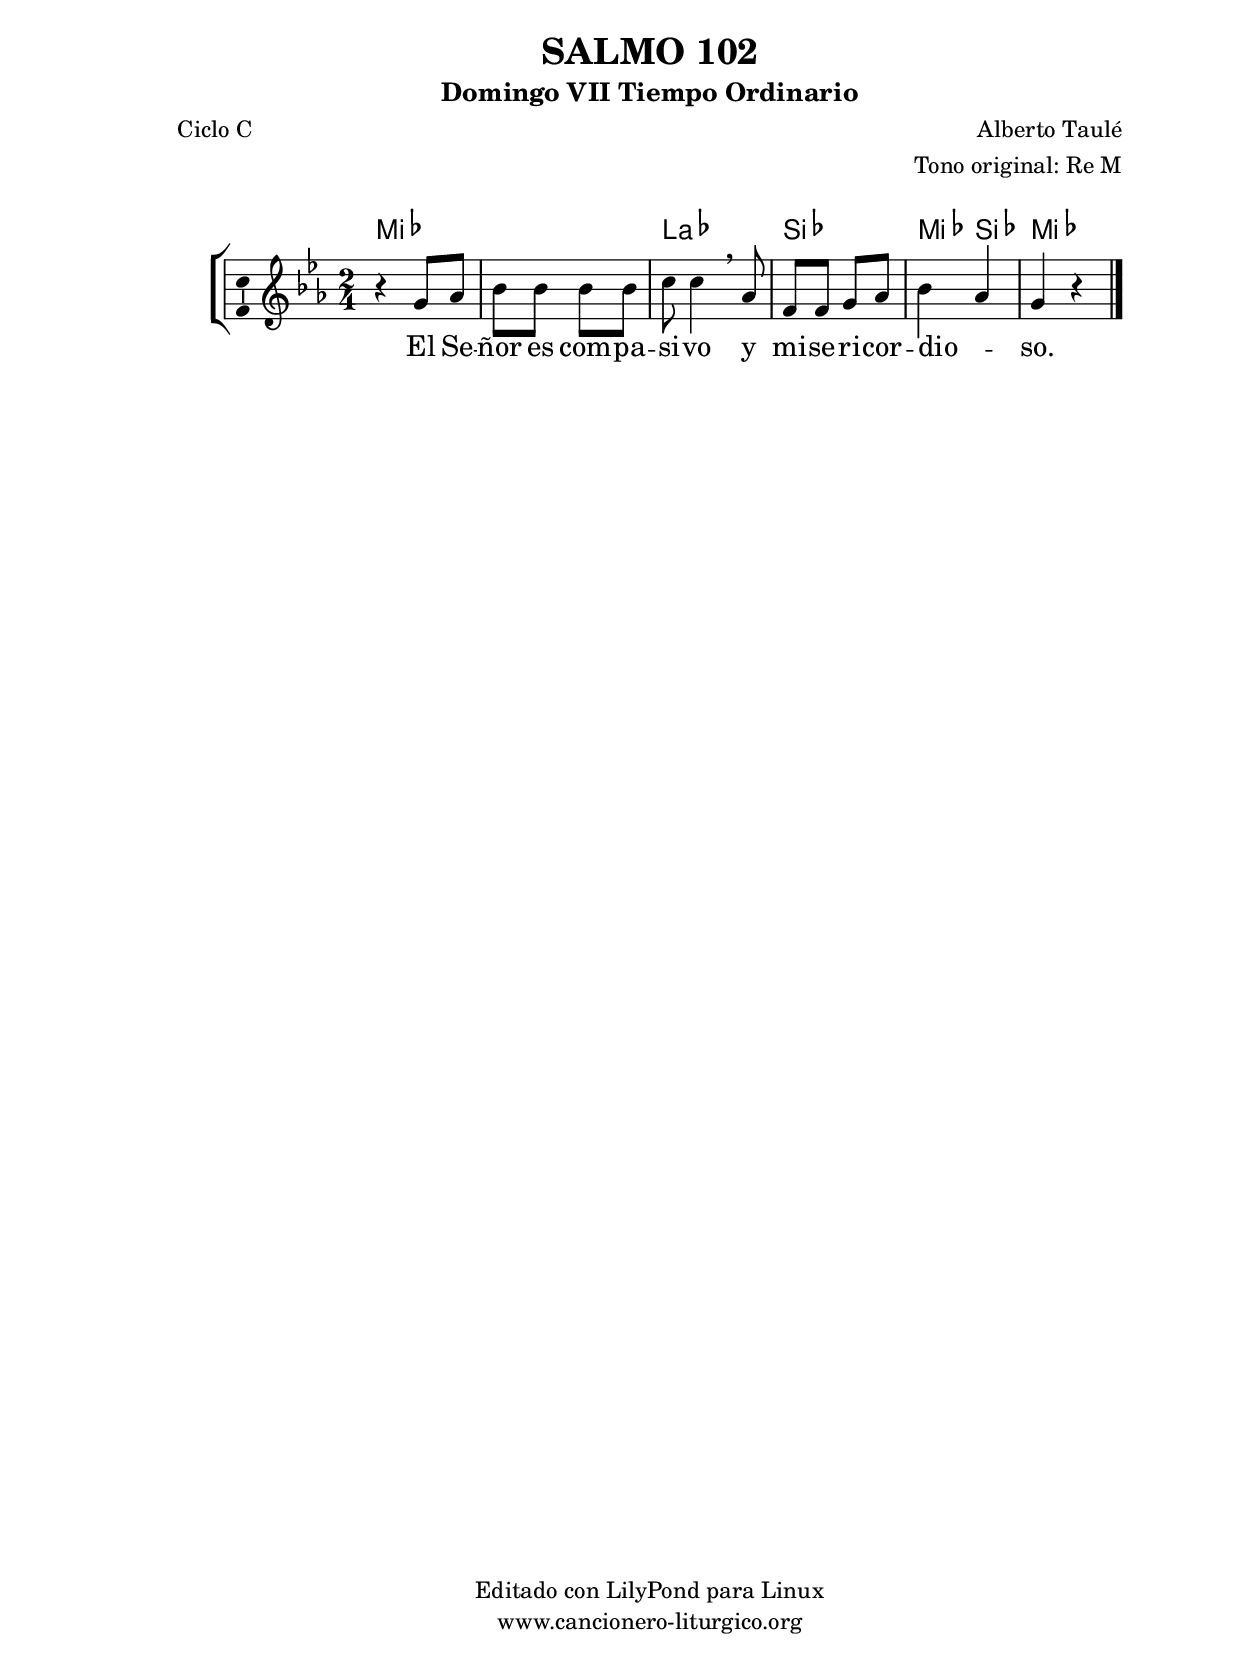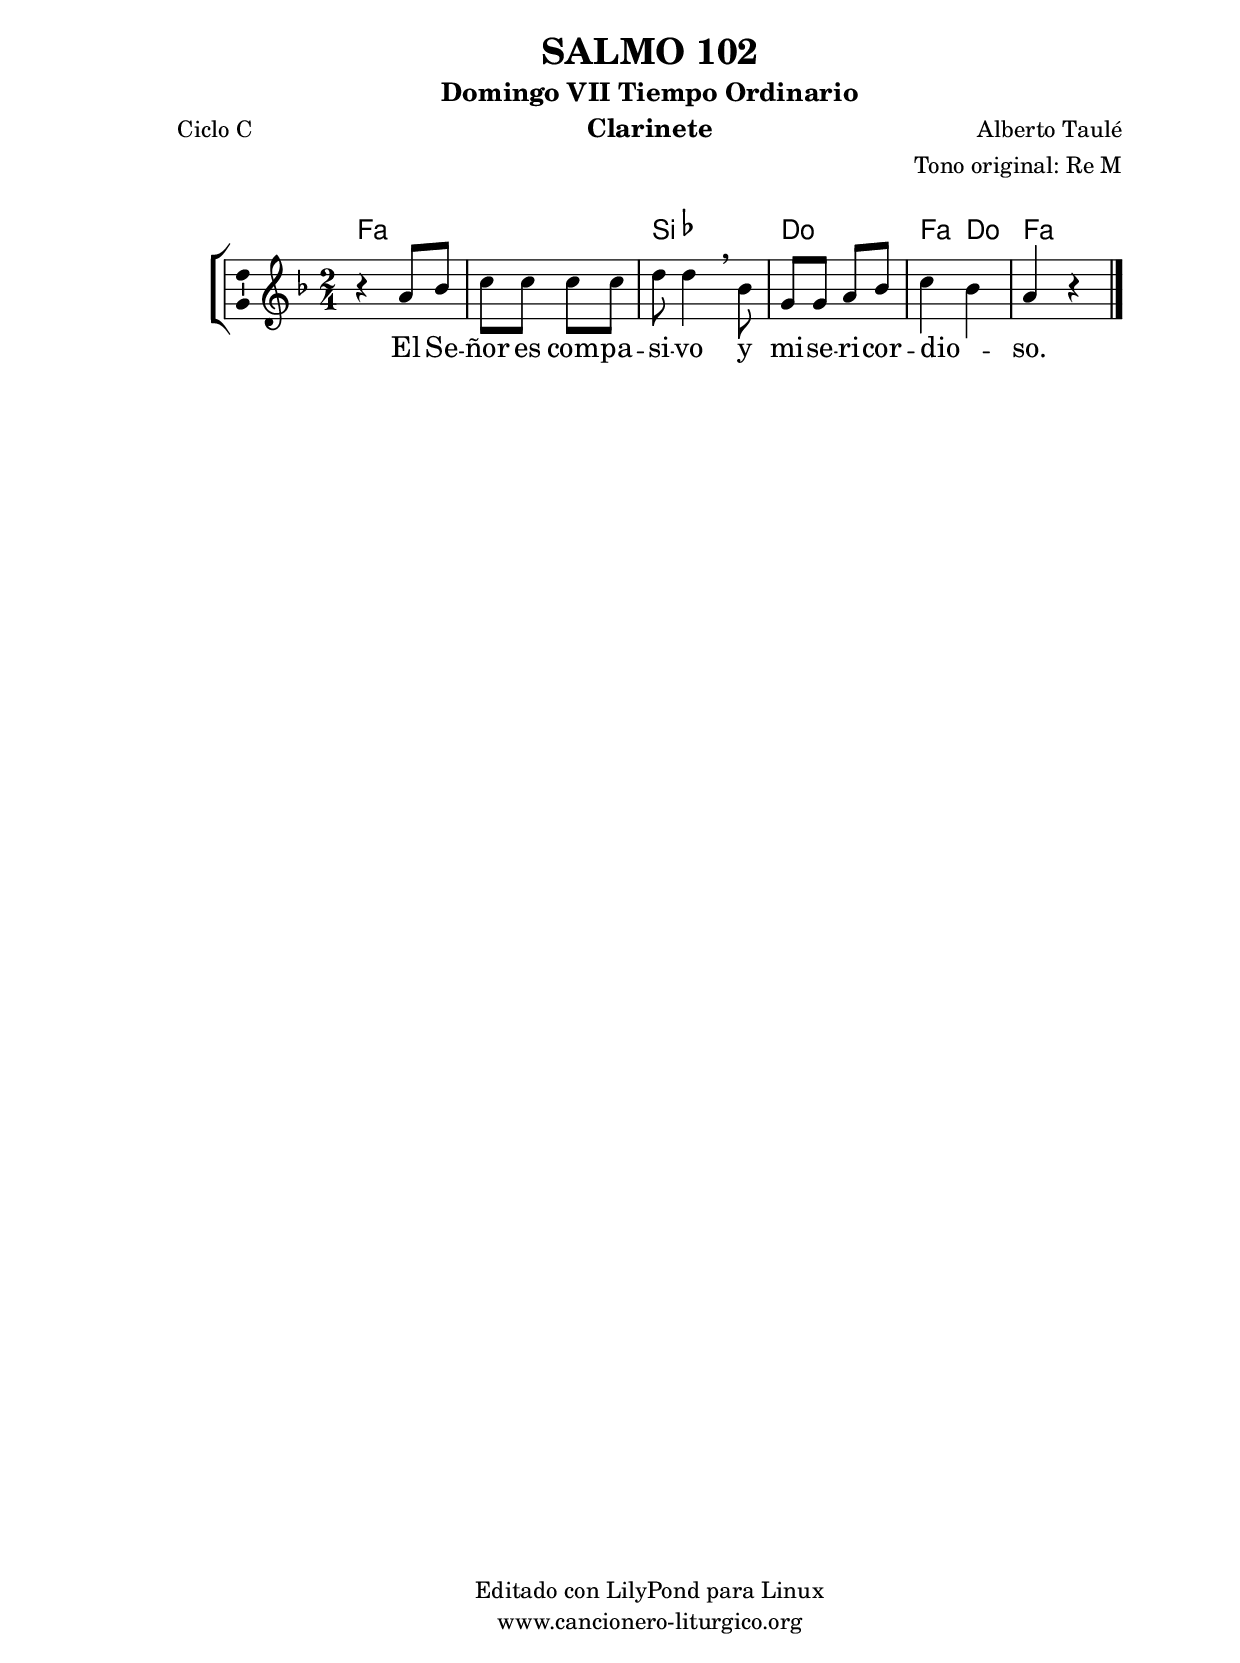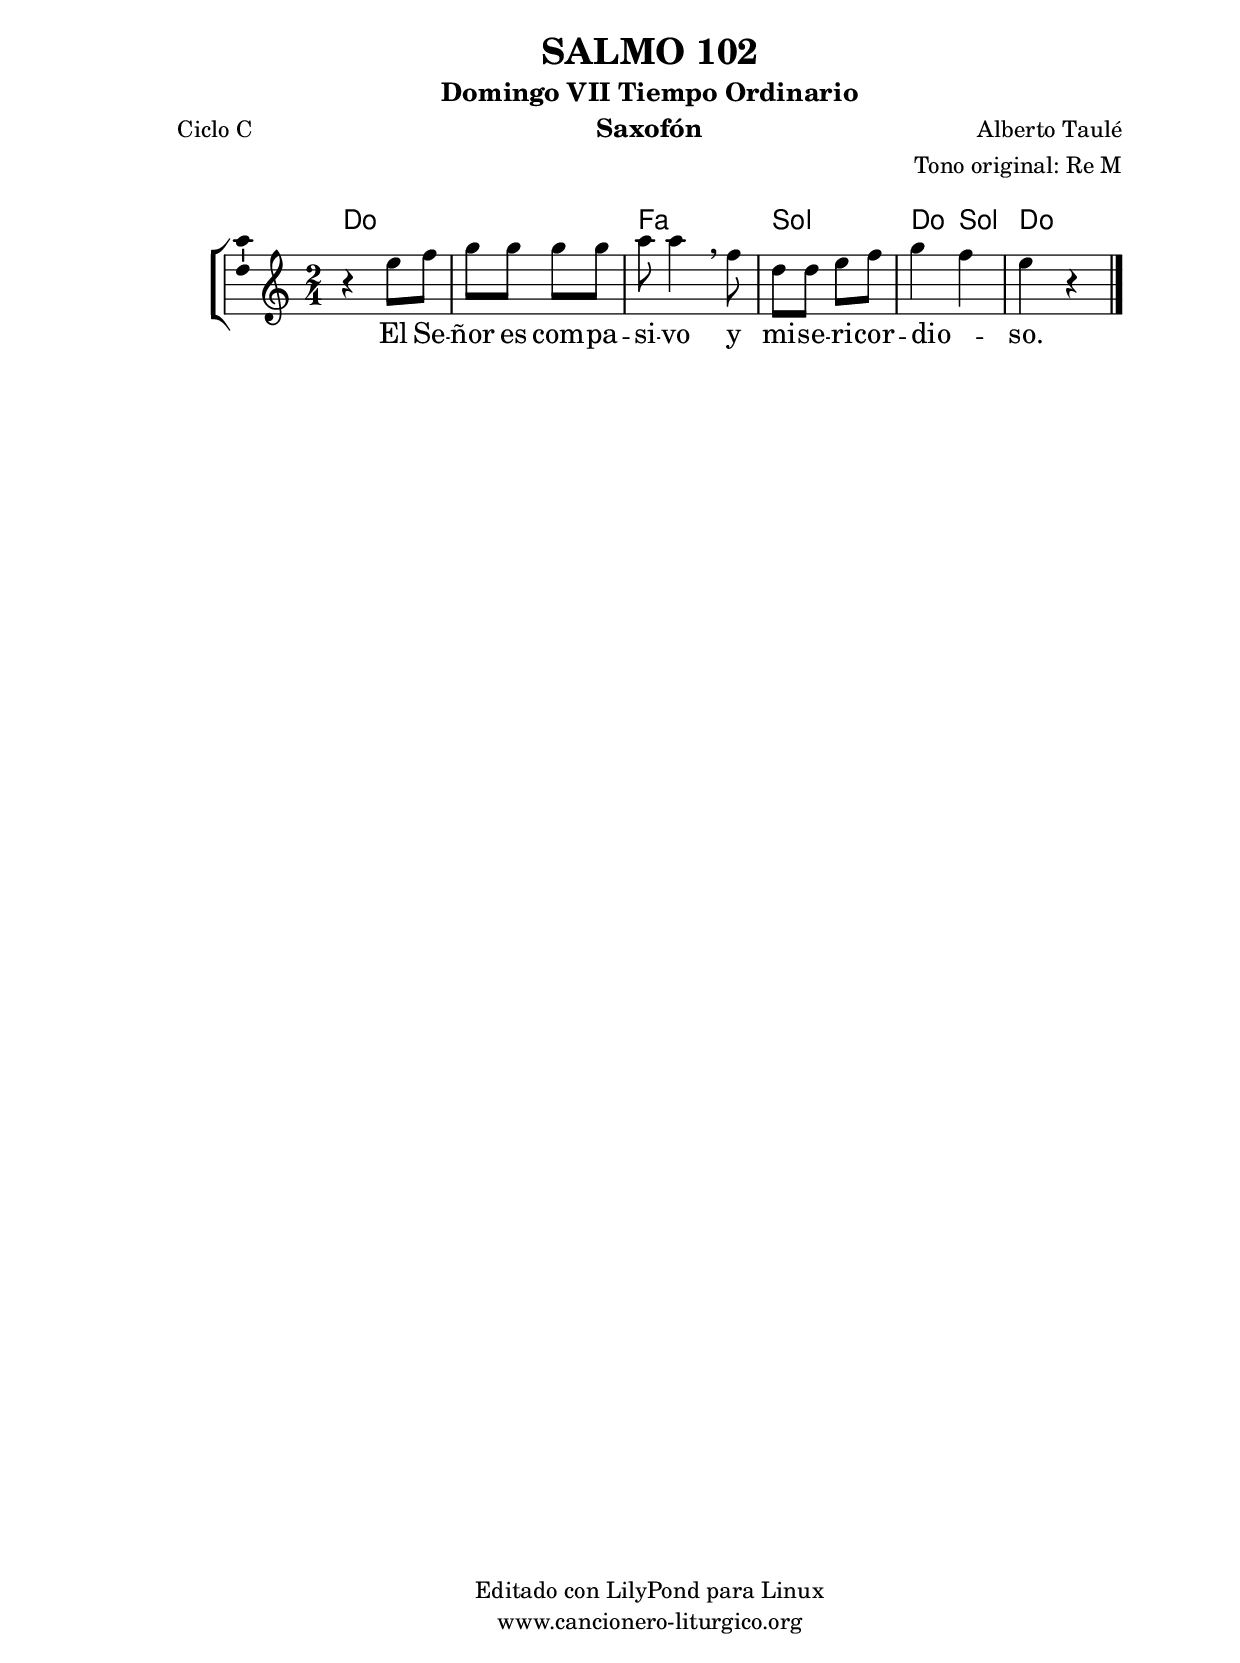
%
%para convertir .midi en .wav:
%timidity filename.midi -Ow -o finename.wav
%
%
%Para convertir de .wav a .mp3:
%lame -h -m j filename.wav
%
%
%para escuchar el midi:
%timidity nombrefichero.midi
%


%versión de lilypond para la que se ha escrito esta partitura:
\version "2.16.0"

	%Tamaño papel
	#(set-default-paper-size "a4")
	%Tamaño partitura
	#(set-global-staff-size 20)
	%No responde al pulsar sobre una nota
	#(ly:set-option 'point-and-click #f)

%parámetros del encabezamiento:
\header {
	title = "SALMO 102"
	subtitle = "Domingo VII Tiempo Ordinario"
	composer = "Alberto Taulé"
	poet = "Ciclo C"
	meter = ""
	arranger = "Tono original: Re M"
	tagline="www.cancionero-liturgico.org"
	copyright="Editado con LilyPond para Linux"
	tiempo = "Ordinario"
	usos = "Salmo"
	letra = "El Señor es compasivo y misericordioso."
	}

%parámetros asociados al papel:
\paper  {
	oddHeaderMarkup = \markup {\fill-line { \on-the-fly #not-first-page \fromproperty #'header:title \on-the-fly #not-first-page \fromproperty #'header:composer }}
	evenHeaderMarkup = \markup {\fill-line { \fromproperty #'header:composer \fromproperty #'header:title }}
	#(set-paper-size "a4")
	print-page-number = ##f
	first-page-number = 1
	print-first-page-number = ##f
%	head-separation = 3.0 \cm
	top-margin = 2.0 \cm
	bottom-margin = 0.5\cm
%%%	bottom-margin = -1.0\cm
	left-margin = 3.0 \cm
	line-width = 16.0 \cm 
	indent = 8\mm
	interscoreline = 2.\mm
	between-system-space = 15\mm
%	para que las partituras no llenen la hoja:
	ragged-bottom = ##t
%	idem para la última hoja:
	ragged-last-bottom = ##f
%	para que las partituras llenen el ancho del papel:
	ragged-last = ##f
	after-title-space = 2.5 \cm
%page-count=1
%system-count=8

	%Flexible Vertical Spacing
%	markup-markup-spacing =
%	#'((basic-distance . 15) (minimum-distance . 15) (padding . 3))
	markup-system-spacing =
	#'((basic-distance . 15) (minimum-distance . 15) (padding . 3))
	system-system-spacing =
	#'((basic-distance . 15) (minimum-distance . 15) (padding . 3))
	score-system-spacing =
	#'((basic-distance . 15) (minimum-distance . 15) (padding . 5))
%	top-system-spacing = % header
%	#'((basic-distance . 8) (minimum-distance . 0) (padding . 3))
%	top-markup-spacing =
%	#'((basic-distance . 20) (minimum-distance . 20) (padding . 3))
	last-bottom-spacing = % footer
	#'((basic-distance . 5) (minimum-distance . 5) (padding . 3))
%	score-markup-spacing =
%	#'((basic-distance . 16) (minimum-distance . 13) (padding . 3))

	}


%parámetros que afectan a toda la partitura:
global =  {
	%clave de sol (G):
	\clef G
	%armadura:
	\transpose d ees
	\key d \major
	\tempo 4=80
	\set Score.tempoHideNote = ##t
	}


acordes = {
	\italianChords
	\chordmode {
	\transpose d ees
{

d2 d g a d4 a d2

	}
	}
}

melodia = 
	\transpose d ees
{
	\relative c'{
	\time 2/4

r4 fis8 g
a a a a
b b4 \breathe g8
e e fis g
a4 g
fis4 r4

	\bar "|."
	}
	}


texto = \lyricmode {
El Se -- ñor es com -- pa -- si -- vo
y mi -- se -- ri -- cor -- dio -- _ so.
	}


acordesStaff = \context ChordNames = acordesStaff <<
	\set chordChanges = ##t
	\acordes
	>>


vozStaff = \context Voice = vozStaff
\with {\consists "Ambitus_engraver"}
<<
%	\set Staff.instrumentName = ""
%	\set Staff.shortInstrumentName = ""
%	\set Staff.midiInstrument = #"clarinet"
%	\set Staff.midiInstrument = #"cello"
%	\set Staff.midiInstrument = #"flute"
	\set Staff.midiInstrument = #"electric guitar (jazz)"
%	\set Staff.midiInstrument = #"english horn"
%	\set Staff.midiInstrument = #"violin"
%	\set Staff.midiInstrument = #"glockenspiel"
	\set Staff.midiMinimumVolume = #0.7
	\set Staff.midiMaximumVolume = #0.9
	\global
	\melodia
	>>


textoStaff = \context Lyrics = textoStaff <<
	\lyricsto vozStaff \texto
	>>

\book {
	\score {
		\context ChoirStaff {
			\override StaffGroup.SystemStartBracket #'collapse-height = #1
			\override Score.SystemStartBar #'collapse-height = #1
			<<
			\acordesStaff
			\vozStaff
			\textoStaff
			>>
			}
		\layout {
	    		\context {
				\Lyrics
				\override LyricText #'font-size = #2
				}
	   		 \context {
				\Score
				%fontSize = #3
				\override StaffSymbol #'staff-space = #(magstep +3)
				%\override Beam #'thickness = #0.55
				%\override SpacingSpanner #'spacing-increment = #1.0
				%\override Slur #'height-limit = #1.5
				}
			}
		}
	\score {
		\unfoldRepeats
		\context ChoirStaff {
			<<
			\acordesStaff
			\vozStaff
			>>
			}
		\midi {
	  		\context {
	  			\Score
				tempoWholesPerMinute = #(ly:make-moment 70 4)
				}
			}
		}
	}

%Partitura para clarinete
#(define output-suffix "C")
\book {
	\header{
		instrument = "Clarinete"
		}
	\score {
		\context ChoirStaff {
			\override StaffGroup.SystemStartBracket #'collapse-height = #1
			\override Score.SystemStartBar #'collapse-height = #1
\transpose c d
			<<
			\acordesStaff
			\vozStaff
			\textoStaff
			>>
			}
		\layout {
	    		\context {
				\Lyrics
				\override LyricText #'font-size = #2
				}
	   		 \context {
				\Score
				%fontSize = #3
				\override StaffSymbol #'staff-space = #(magstep +3)
				%\override Beam #'thickness = #0.55
				%\override SpacingSpanner #'spacing-increment = #1.0
				%\override Slur #'height-limit = #1.5
				}
			}
		}
	}

%Partitura para saxofón
#(define output-suffix "S")
\book {
	\header{
		instrument = "Saxofón"
		}
	\score {
		\context ChoirStaff {
			\override StaffGroup.SystemStartBracket #'collapse-height = #1
			\override Score.SystemStartBar #'collapse-height = #1
\transpose c a
			<<
			\acordesStaff
			\vozStaff
			\textoStaff
			>>
			}
		\layout {
	    		\context {
				\Lyrics
				\override LyricText #'font-size = #2
				}
	   		 \context {
				\Score
				%fontSize = #3
				\override StaffSymbol #'staff-space = #(magstep +3)
				%\override Beam #'thickness = #0.55
				%\override SpacingSpanner #'spacing-increment = #1.0
				%\override Slur #'height-limit = #1.5
				}
			}
		}
	}

